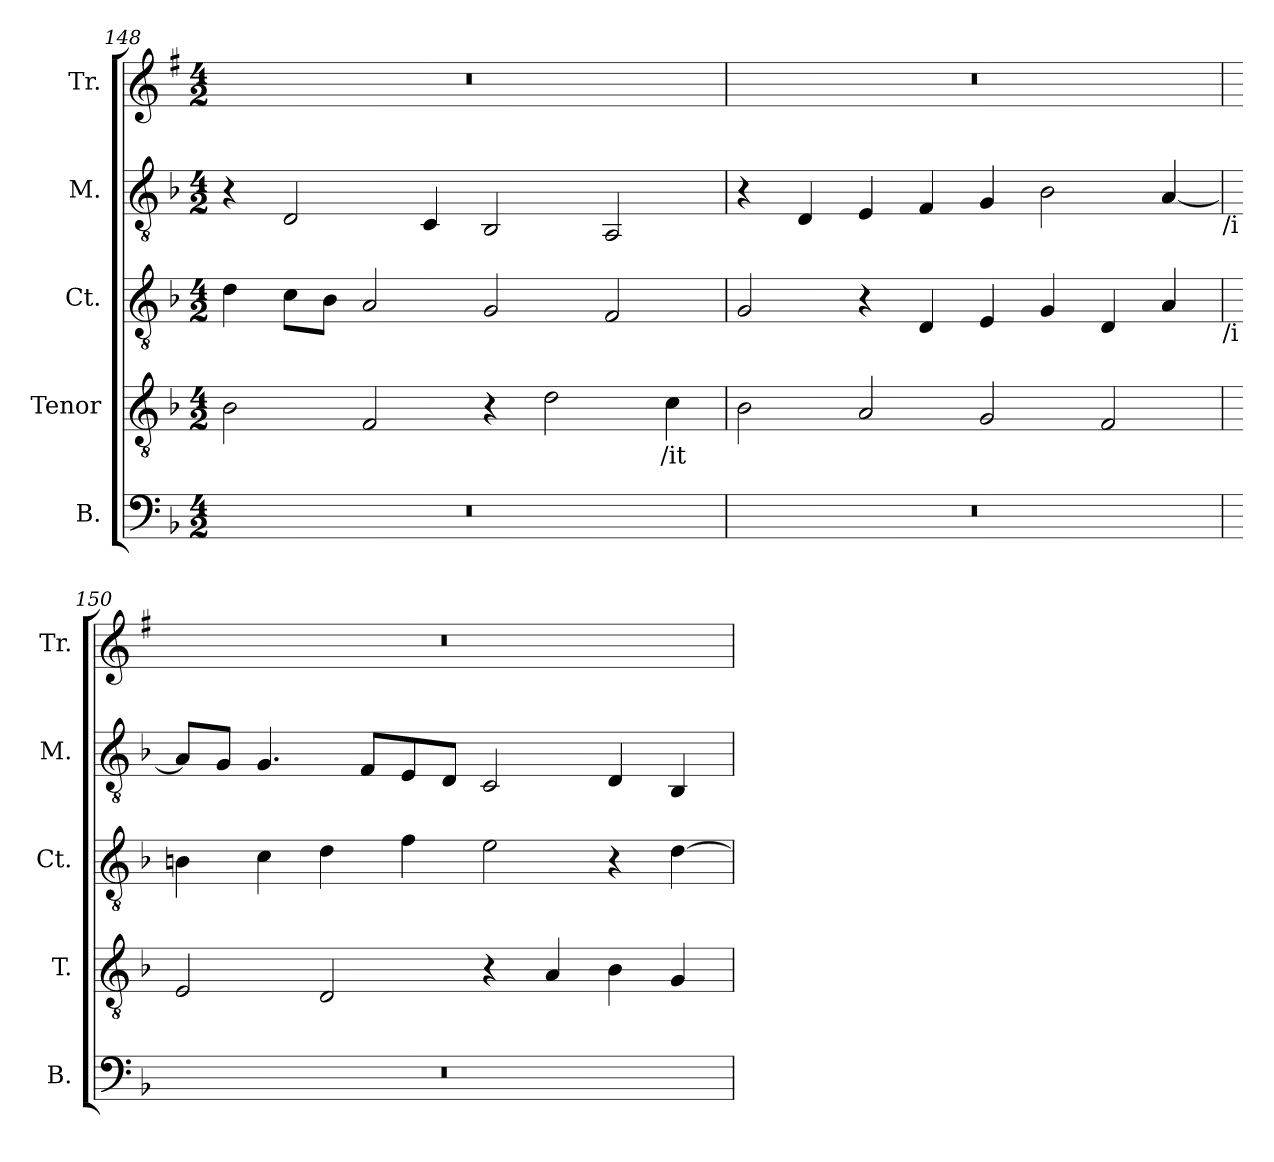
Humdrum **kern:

**kern	**kern	**text	**kern	**kern	**kern
*part5	*part4	*part4	*part3	*part2	*part1
*staff5	*staff4	*staff4	*staff3	*staff2	*staff1
*I"B.	*I"Tenor	*	*I"Ct.	*I"M.	*I"Tr.
*I'B.	*I'T.	*	*I'Ct.	*I'M.	*I'Tr.
*clefF4	*clefGv2	*	*clefGv2	*clefGv2	*clefG2
*	*	*	*	*	*ITrd1c2
*k[b-]	*k[b-]	*	*k[b-]	*k[b-]	*k[b-]
*F:	*F:	*	*F:	*F:	*F:
*M4/2	*M4/2	*	*M4/2	*M4/2	*M4/2
=148	=148	=148	=148	=148	=148
0r	2B-\	.	4d\	4r	0r
.	.	.	8c\L	2D/	.
.	.	.	8B-\J	.	.
.	2F/	.	2A/	.	.
.	.	.	.	4C/	.
.	4r	.	2G/	2BB-/	.
.	2d\	.	.	.	.
.	.	.	2F/	2AA/	.
!	!	!LO:LY:b	!	!	!
.	4c\	-/it	.	.	.
=149	=149	=149	=149	=149	=149
0r	2B-\	.	2G/	4r	0r
.	.	.	.	4D/	.
.	2A/	.	4r	4E/	.
.	.	.	4D/	4F/	.
.	2G/	.	4E/	4G/	.
.	.	.	4G/	2B-\	.
.	2F/	.	4D/	.	.
.	.	.	4A/	[>4A/	.
!	!	!	!	!LO:TX:b:t=/i	!
!	!	!	!LO:TX:b:t=/i	!	!
!!LO:PB:g=z
=150	=150	=150	=150	=150	=150
0r	2E/	.	4Bn\	8A/L]	0r
.	.	.	.	8G/J	.
.	.	.	4c\	4.G/	.
.	2D/	.	4d\	.	.
.	.	.	.	8F/L	.
.	.	.	4f\	8E/	.
.	.	.	.	8D/J	.
.	4r	.	2e\	2C/	.
.	4A/	.	.	.	.
.	4B-\	.	4r	4D/	.
.	4G/	.	[>4d\	4BB-/	.
=	=	=	=	=	=
*-	*-	*-	*-	*-	*-
